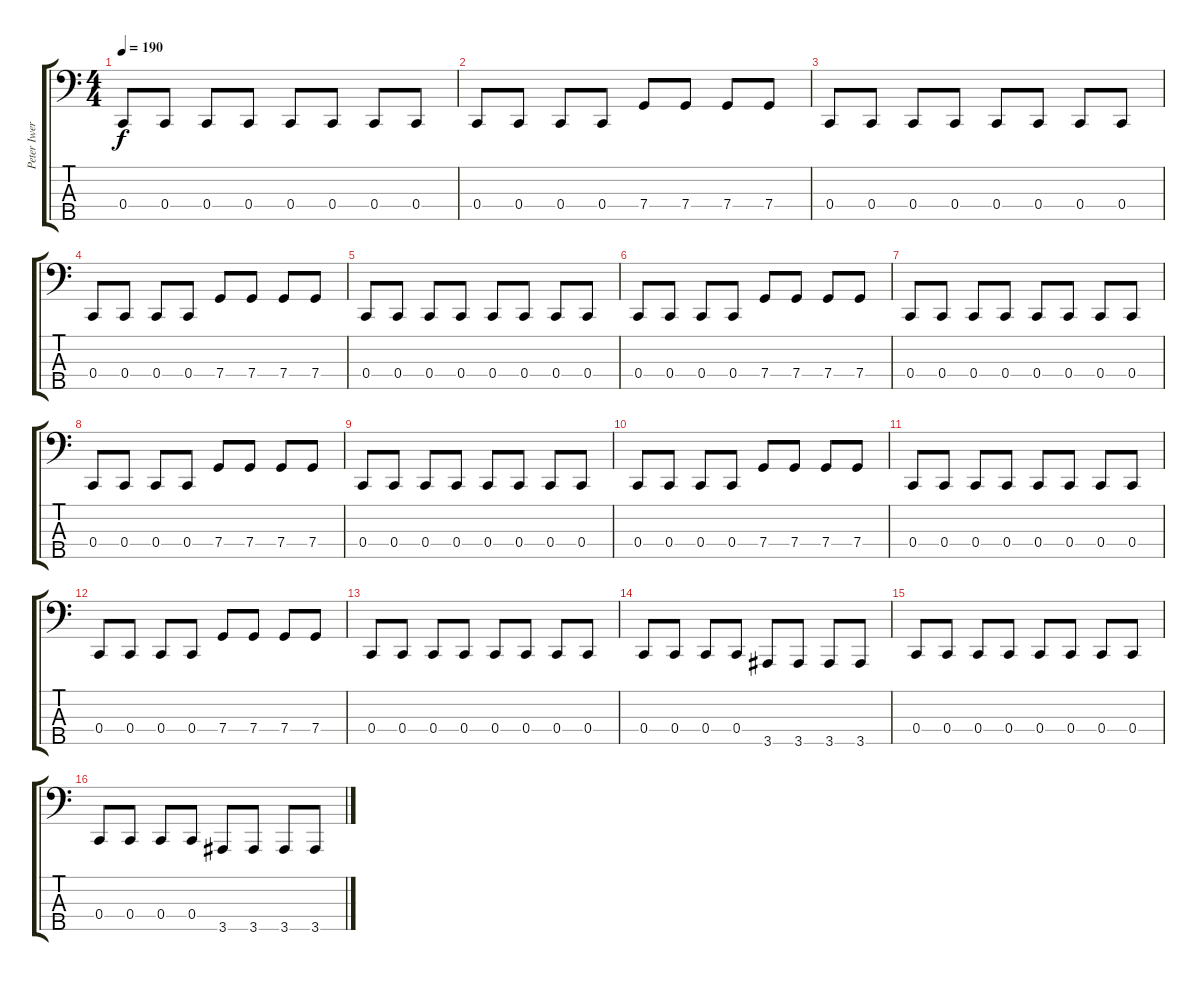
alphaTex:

\track ("Peter Iwers" "Peter Iwer") {instrument electricbassfinger}
\staff {score tabs}
\tuning (E2 Bb1 F1 C1 G0) {hide}
\ts (4 4)
\tempo 190
\clef f4
\ks c
0.4.8{dy f} 0.4.8 0.4.8 0.4.8 0.4.8 0.4.8 0.4.8 0.4.8 |
0.4.8 0.4.8 0.4.8 0.4.8 7.4.8 7.4.8 7.4.8 7.4.8 |
0.4.8 0.4.8 0.4.8 0.4.8 0.4.8 0.4.8 0.4.8 0.4.8 |
0.4.8 0.4.8 0.4.8 0.4.8 7.4.8 7.4.8 7.4.8 7.4.8 |
0.4.8 0.4.8 0.4.8 0.4.8 0.4.8 0.4.8 0.4.8 0.4.8 |
0.4.8 0.4.8 0.4.8 0.4.8 7.4.8 7.4.8 7.4.8 7.4.8 |
0.4.8 0.4.8 0.4.8 0.4.8 0.4.8 0.4.8 0.4.8 0.4.8 |
0.4.8 0.4.8 0.4.8 0.4.8 7.4.8 7.4.8 7.4.8 7.4.8 |
0.4.8 0.4.8 0.4.8 0.4.8 0.4.8 0.4.8 0.4.8 0.4.8 |
0.4.8 0.4.8 0.4.8 0.4.8 7.4.8 7.4.8 7.4.8 7.4.8 |
0.4.8 0.4.8 0.4.8 0.4.8 0.4.8 0.4.8 0.4.8 0.4.8 |
0.4.8 0.4.8 0.4.8 0.4.8 7.4.8 7.4.8 7.4.8 7.4.8 |
0.4.8 0.4.8 0.4.8 0.4.8 0.4.8 0.4.8 0.4.8 0.4.8 |
0.4.8 0.4.8 0.4.8 0.4.8 3.5.8 3.5.8 3.5.8 3.5.8 |
0.4.8 0.4.8 0.4.8 0.4.8 0.4.8 0.4.8 0.4.8 0.4.8 |
0.4.8 0.4.8 0.4.8 0.4.8 3.5.8 3.5.8 3.5.8 3.5.8
